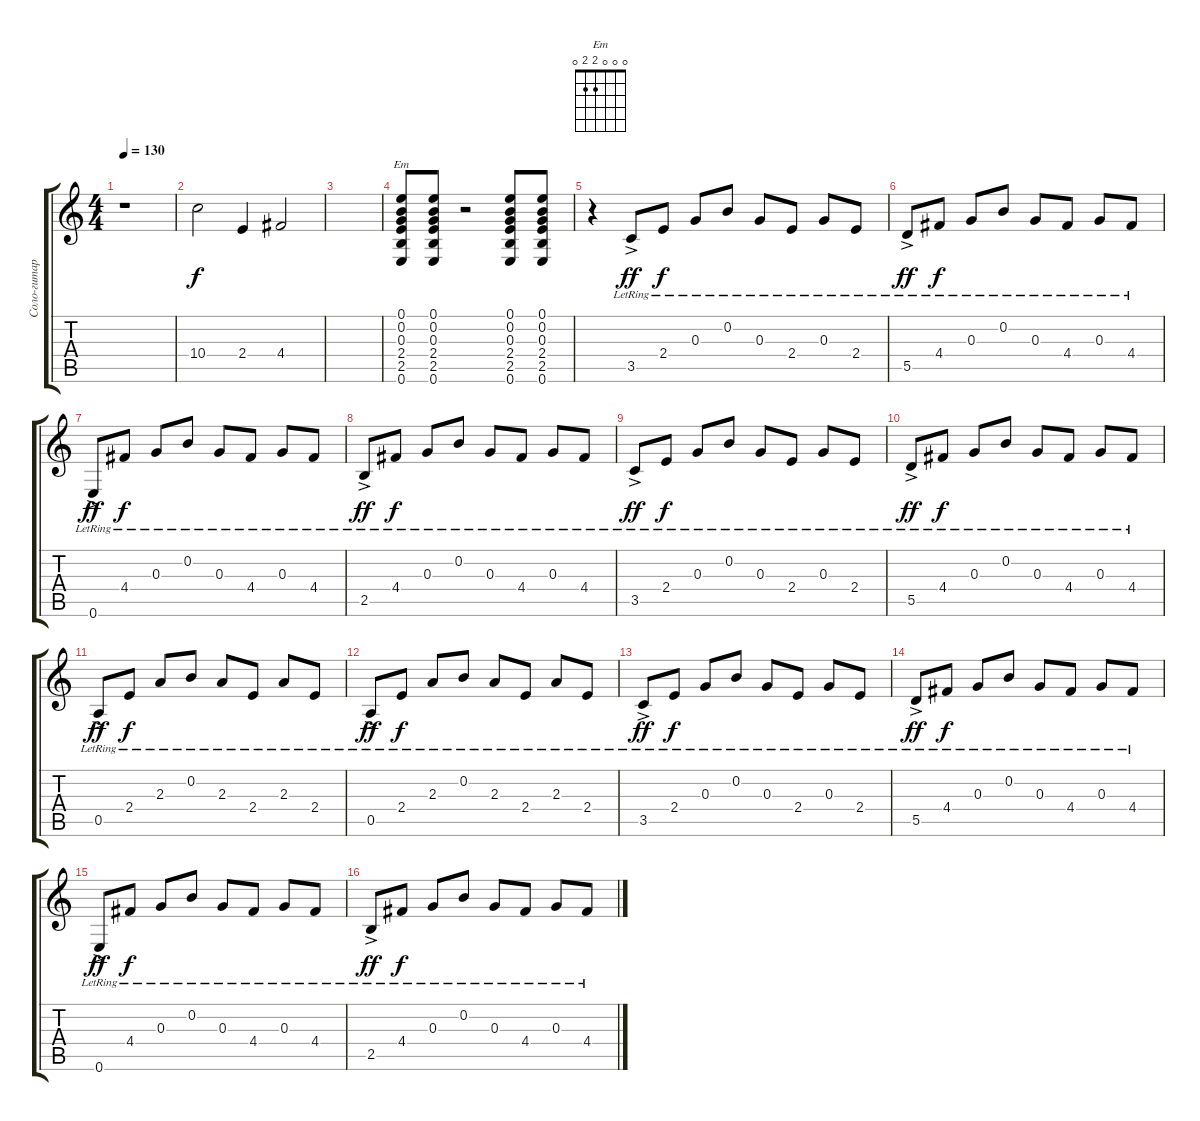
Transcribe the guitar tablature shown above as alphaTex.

\track ("Соло-гитара" "Соло-гитар") {instrument acousticguitarsteel}
\staff {score tabs}
\tuning (E4 B3 G3 D3 A2 E2) {hide}
\chord ("Em" 0 0 0 2 2 0)
\ts (4 4)
\tempo 130
\clef g2
\ks c
r.1{dy f} |
10.4.2 2.4.4 4.4.2 |
|
(0.1 0.2 0.3 2.4 2.5 0.6).8{ch "Em"} (0.1 0.2 0.3 2.4 2.5 0.6).8 r.2 (0.1 0.2 0.3 2.4 2.5 0.6).8 (0.1 0.2 0.3 2.4 2.5 0.6).8 |
r.4 3.5{ac lr}.8{dy ff} 2.4{lr}.8{dy f} 0.3{lr}.8 0.2{lr}.8 0.3{lr}.8 2.4{lr}.8 0.3{lr}.8 2.4{lr}.8 |
5.5{ac lr}.8{dy ff} 4.4{lr}.8{dy f} 0.3{lr}.8 0.2{lr}.8 0.3{lr}.8 4.4{lr}.8 0.3{lr}.8 4.4{lr}.8 |
0.6{ac lr}.8{dy ff} 4.4{lr}.8{dy f} 0.3{lr}.8 0.2{lr}.8 0.3{lr}.8 4.4{lr}.8 0.3{lr}.8 4.4{lr}.8 |
2.5{ac lr}.8{dy ff} 4.4{lr}.8{dy f} 0.3{lr}.8 0.2{lr}.8 0.3{lr}.8 4.4{lr}.8 0.3{lr}.8 4.4{lr}.8 |
3.5{ac lr}.8{dy ff} 2.4{lr}.8{dy f} 0.3{lr}.8 0.2{lr}.8 0.3{lr}.8 2.4{lr}.8 0.3{lr}.8 2.4{lr}.8 |
5.5{ac lr}.8{dy ff} 4.4{lr}.8{dy f} 0.3{lr}.8 0.2{lr}.8 0.3{lr}.8 4.4{lr}.8 0.3{lr}.8 4.4{lr}.8 |
0.5{ac lr}.8{dy ff} 2.4{lr}.8{dy f} 2.3{lr}.8 0.2{lr}.8 2.3{lr}.8 2.4{lr}.8 2.3{lr}.8 2.4{lr}.8 |
0.5{ac lr}.8{dy ff} 2.4{lr}.8{dy f} 2.3{lr}.8 0.2{lr}.8 2.3{lr}.8 2.4{lr}.8 2.3{lr}.8 2.4{lr}.8 |
3.5{ac lr}.8{dy ff} 2.4{lr}.8{dy f} 0.3{lr}.8 0.2{lr}.8 0.3{lr}.8 2.4{lr}.8 0.3{lr}.8 2.4{lr}.8 |
5.5{ac lr}.8{dy ff} 4.4{lr}.8{dy f} 0.3{lr}.8 0.2{lr}.8 0.3{lr}.8 4.4{lr}.8 0.3{lr}.8 4.4{lr}.8 |
0.6{ac lr}.8{dy ff} 4.4{lr}.8{dy f} 0.3{lr}.8 0.2{lr}.8 0.3{lr}.8 4.4{lr}.8 0.3{lr}.8 4.4{lr}.8 |
2.5{ac lr}.8{dy ff} 4.4{lr}.8{dy f} 0.3{lr}.8 0.2{lr}.8 0.3{lr}.8 4.4{lr}.8 0.3{lr}.8 4.4{lr}.8
